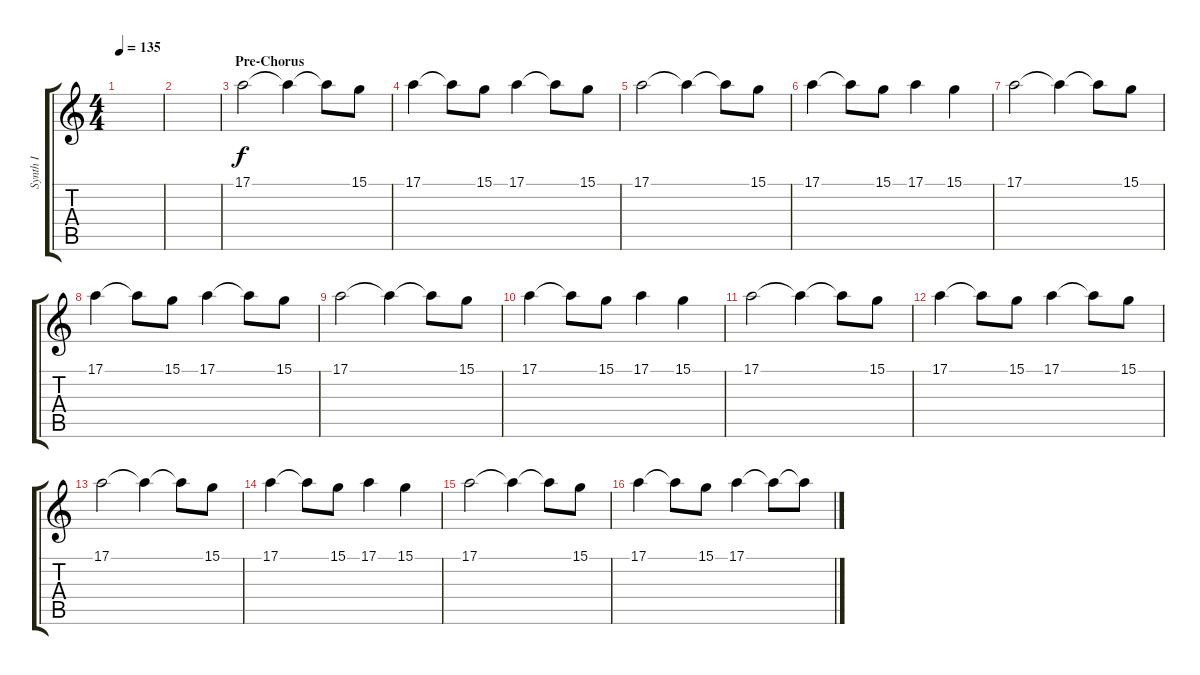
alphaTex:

\track ("Synth I" "Synth I") {instrument choiraahs}
\staff {score tabs}
\tuning (E4 B3 G3 D3 A2 E2) {hide}
\ts (4 4)
\tempo 135
\clef g2
\ks c
|
|
\section ("" "Pre-Chorus")
17.1.2{balance 12 instrument acousticgrandpiano} 17.1{t}.4 17.1{t}.8 15.1.8 |
17.1.4 17.1{t}.8 15.1.8 17.1.4 17.1{t}.8 15.1.8 |
17.1.2 17.1{t}.4 17.1{t}.8 15.1.8 |
17.1.4 17.1{t}.8 15.1.8 17.1.4 15.1.4 |
17.1.2 17.1{t}.4 17.1{t}.8 15.1.8 |
17.1.4 17.1{t}.8 15.1.8 17.1.4 17.1{t}.8 15.1.8 |
17.1.2 17.1{t}.4 17.1{t}.8 15.1.8 |
17.1.4 17.1{t}.8 15.1.8 17.1.4 15.1.4 |
17.1.2 17.1{t}.4 17.1{t}.8 15.1.8 |
17.1.4 17.1{t}.8 15.1.8 17.1.4 17.1{t}.8 15.1.8 |
17.1.2 17.1{t}.4 17.1{t}.8 15.1.8 |
17.1.4 17.1{t}.8 15.1.8 17.1.4 15.1.4 |
17.1.2 17.1{t}.4 17.1{t}.8 15.1.8 |
17.1.4 17.1{t}.8 15.1.8 17.1.4 17.1{t}.8 17.1{t}.8
